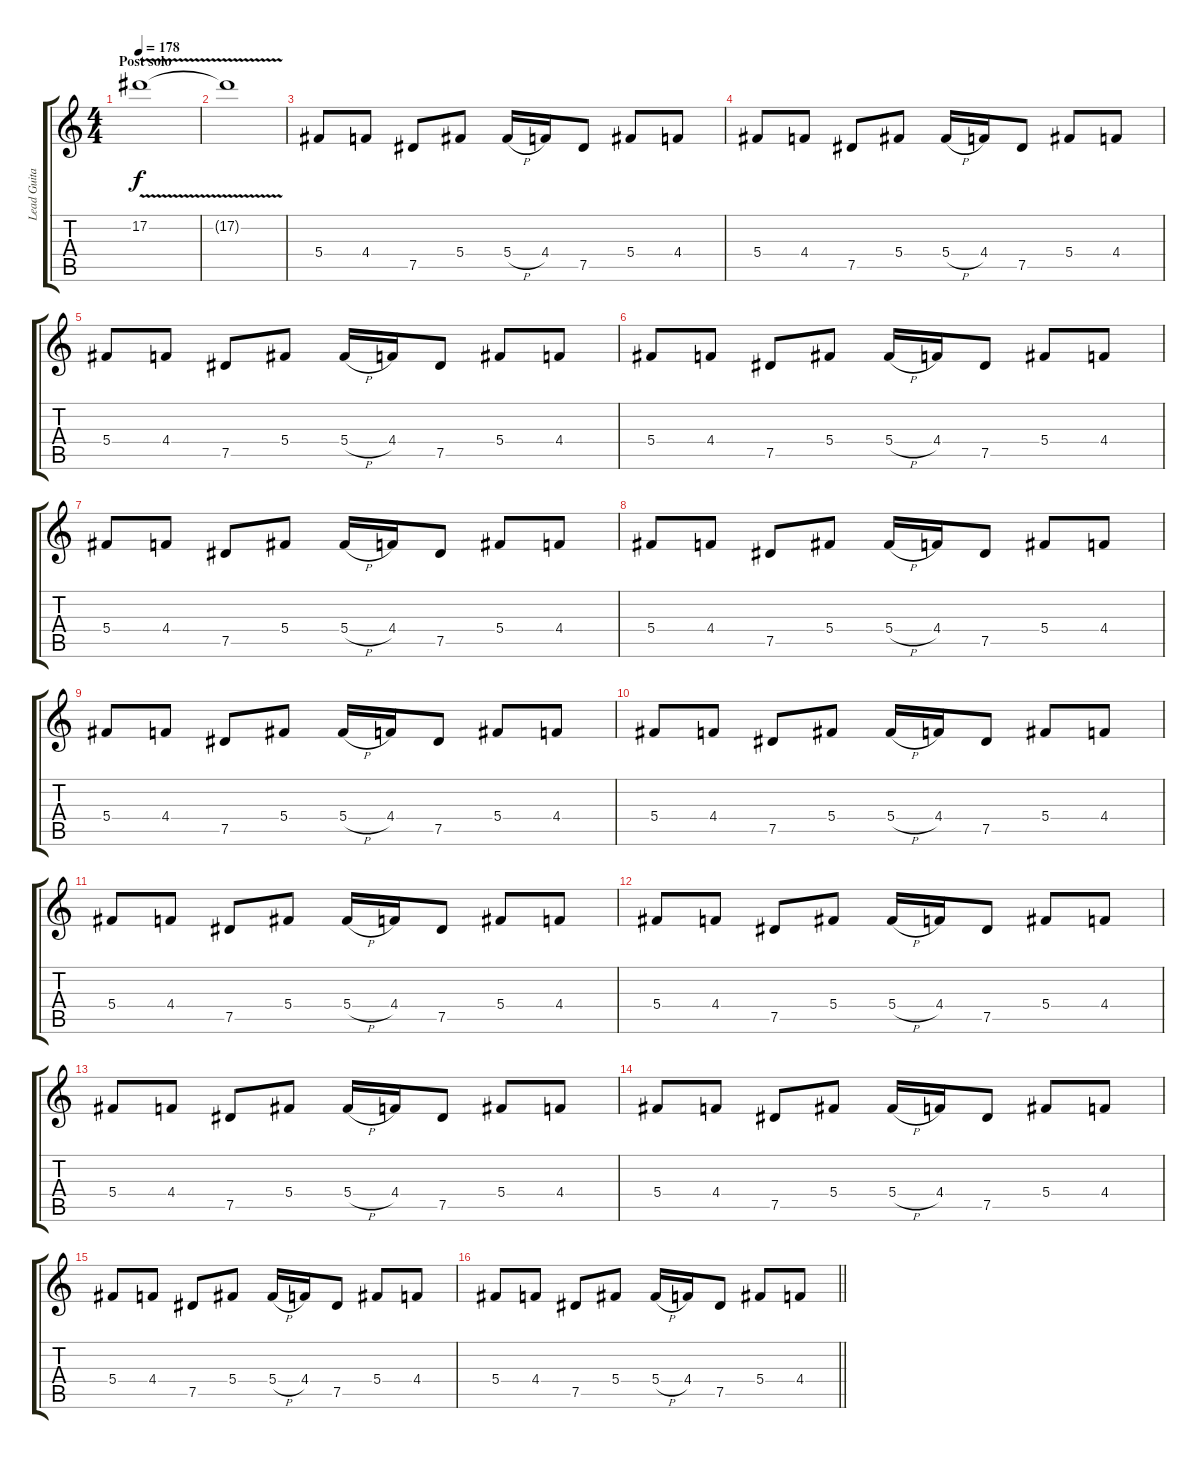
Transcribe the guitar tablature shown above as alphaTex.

\track ("Lead Guitar" "Lead Guita") {instrument distortionguitar}
\staff {score tabs}
\tuning (Eb4 Bb3 Gb3 Db3 Ab2 Eb2) {hide}
\ts (4 4)
\section ("" "Post solo")
\tempo 178
\clef g2
\ks c
17.2{v}.1{dy f} |
17.2{t}.1 |
5.4.8 4.4.8 7.5.8 5.4.8 5.4{h}.16 4.4.16 7.5.8 5.4.8 4.4.8 |
5.4.8 4.4.8 7.5.8 5.4.8 5.4{h}.16 4.4.16 7.5.8 5.4.8 4.4.8 |
5.4.8 4.4.8 7.5.8 5.4.8 5.4{h}.16 4.4.16 7.5.8 5.4.8 4.4.8 |
5.4.8 4.4.8 7.5.8 5.4.8 5.4{h}.16 4.4.16 7.5.8 5.4.8 4.4.8 |
5.4.8 4.4.8 7.5.8 5.4.8 5.4{h}.16 4.4.16 7.5.8 5.4.8 4.4.8 |
5.4.8 4.4.8 7.5.8 5.4.8 5.4{h}.16 4.4.16 7.5.8 5.4.8 4.4.8 |
5.4.8 4.4.8 7.5.8 5.4.8 5.4{h}.16 4.4.16 7.5.8 5.4.8 4.4.8 |
5.4.8 4.4.8 7.5.8 5.4.8 5.4{h}.16 4.4.16 7.5.8 5.4.8 4.4.8 |
5.4.8 4.4.8 7.5.8 5.4.8 5.4{h}.16 4.4.16 7.5.8 5.4.8 4.4.8 |
5.4.8 4.4.8 7.5.8 5.4.8 5.4{h}.16 4.4.16 7.5.8 5.4.8 4.4.8 |
5.4.8 4.4.8 7.5.8 5.4.8 5.4{h}.16 4.4.16 7.5.8 5.4.8 4.4.8 |
5.4.8 4.4.8 7.5.8 5.4.8 5.4{h}.16 4.4.16 7.5.8 5.4.8 4.4.8 |
5.4.8 4.4.8 7.5.8 5.4.8 5.4{h}.16 4.4.16 7.5.8 5.4.8 4.4.8 |
\barLineRight lightlight
5.4.8 4.4.8 7.5.8 5.4.8 5.4{h}.16 4.4.16 7.5.8 5.4.8 4.4.8
